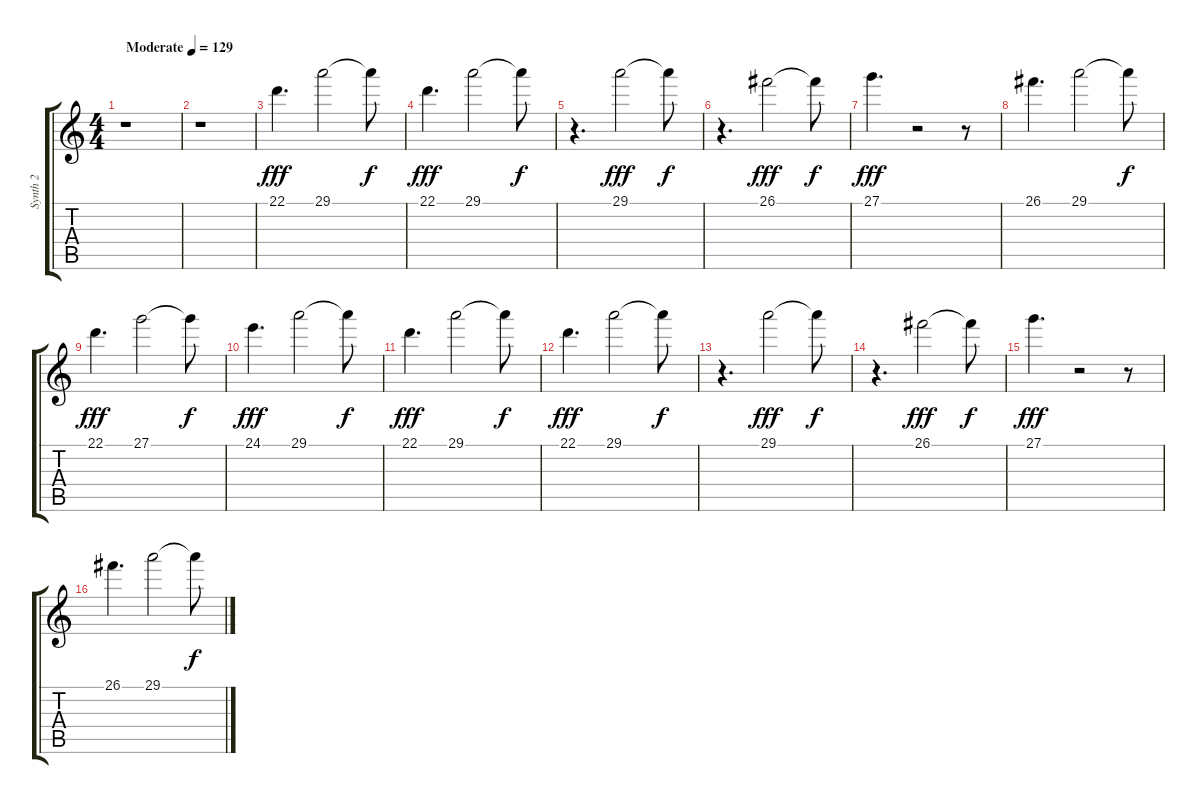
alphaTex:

\track ("Synth 2" "Synth 2") {instrument pad8sweep}
\staff {score tabs}
\tuning (E4 B3 G3 D3 A2 E2) {hide}
\ts (4 4)
\tempo (129 "Moderate")
\clef g2
\ks c
r.1{dy fff instrument pad8sweep} |
r.1 |
22.1.4{d} 29.1.2 29.1{t}.8{dy f} |
22.1.4{d dy fff} 29.1.2 29.1{t}.8{dy f} |
r.4{d} 29.1.2{dy fff} 29.1{t}.8{dy f} |
r.4{d} 26.1.2{dy fff} 26.1{t}.8{dy f} |
27.1.4{d dy fff} r.2 r.8 |
26.1.4{d} 29.1.2 29.1{t}.8{dy f} |
22.1.4{d dy fff} 27.1.2 27.1{t}.8{dy f} |
24.1.4{d dy fff} 29.1.2 29.1{t}.8{dy f} |
22.1.4{d dy fff} 29.1.2 29.1{t}.8{dy f} |
22.1.4{d dy fff} 29.1.2 29.1{t}.8{dy f} |
r.4{d} 29.1.2{dy fff} 29.1{t}.8{dy f} |
r.4{d} 26.1.2{dy fff} 26.1{t}.8{dy f} |
27.1.4{d dy fff} r.2 r.8 |
26.1.4{d} 29.1.2 29.1{t}.8{dy f}
